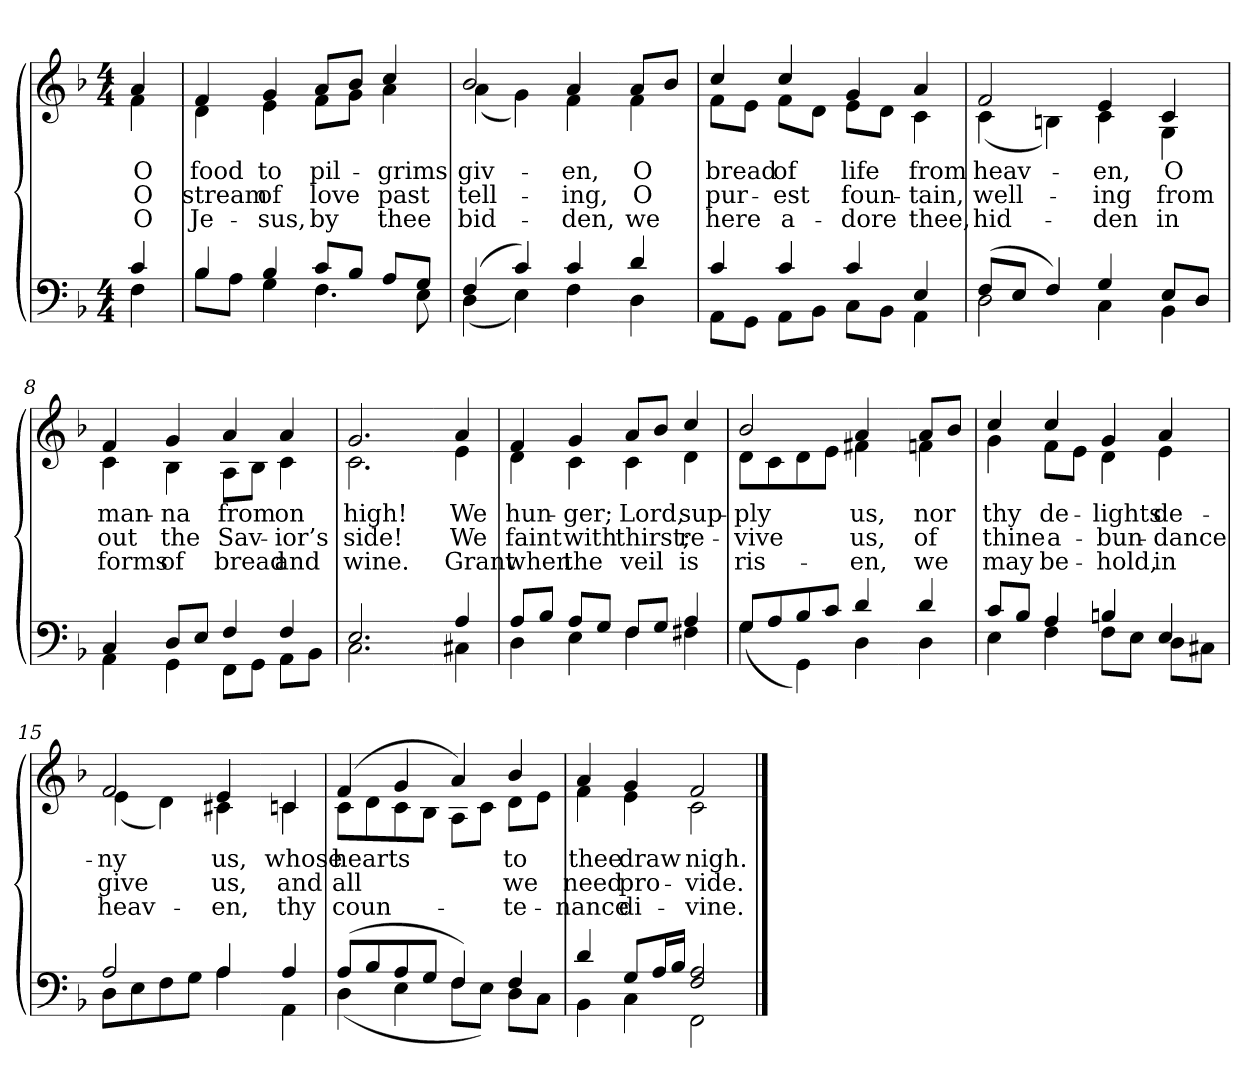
**kern	**kern	**text	**text	**text
*part2	*part1	*part1	*part1	*part1
*staff2	*staff1	*staff1	*staff1	*staff1
*clefF4	*clefG2	*	*	*
*k[b-]	*k[b-]	*	*	*
*M4/4	*M4/4	*	*	*
=1	=1	=1	=1	=1
*^	*	*	*	*
!	!	!LO:TX:b:i:t=Verse	!	!	!
!	!	!	!LO:LY:b	!LO:LY:b	!LO:LY:b
*	*	*^	*	*	*
4c/	4F\	4a/	4f\	O	O	O
=2	=2	=2	=2	=2	=2	=2
!	!	!	!	!LO:LY:b	!LO:LY:b	!LO:LY:b
4B-/	8B-\L	4f/	4d\	food	stream	Je-
.	8A\J	.	.	.	.	.
!	!	!	!	!LO:LY:b	!LO:LY:b	!LO:LY:b
4B-/	4G\	4g/	4e\	to	of	-sus,
!	!	!	!	!LO:LY:b	!LO:LY:b	!LO:LY:b
8c/L	4.F\	8a/L	8f\L	pil-	love	by
8B-/J	.	8b-/J	8g\J	.	.	.
!	!	!	!	!LO:LY:b	!LO:LY:b	!LO:LY:b
8A/L	.	4cc/	4a\	-grims	past	thee
8G/J	8E\	.	.	.	.	.
=3	=3	=3	=3	=3	=3	=3
!	!	!	!	!LO:LY:b	!LO:LY:b	!LO:LY:b
(>4F/	(<4D\	2b-/	(<4a\	giv-	tell-	bid-
4c/)	4E\)	.	4g\)	.	.	.
!	!	!	!	!LO:LY:b	!LO:LY:b	!LO:LY:b
4c/	4F\	4a/	4f\	-en,	-ing,	-den,
!!LO:LB:g=z	!!
=4-	=4-	=4-	=4-	=4-	=4-	=4-
!	!	!	!	!LO:LY:b	!LO:LY:b	!LO:LY:b
4d/	4D\	8a/L	4f\	O	O	we
.	.	8b-/J	.	.	.	.
=5	=5	=5	=5	=5	=5	=5
!	!	!	!	!LO:LY:b	!LO:LY:b	!LO:LY:b
4c/	8AA\L	4cc/	8f\L	bread	pur-	here
.	8GG\J	.	8e\J	.	.	.
!	!	!	!	!LO:LY:b	!LO:LY:b	!LO:LY:b
4c/	8AA\L	4cc/	8f\L	of	-est	a-
.	8BB-\J	.	8d\J	.	.	.
!	!	!	!	!LO:LY:b	!LO:LY:b	!LO:LY:b
4c/	8C\L	4g/	8e\L	life	foun-	-dore
.	8BB-\J	.	8d\J	.	.	.
!	!	!	!	!LO:LY:b	!LO:LY:b	!LO:LY:b
4E/	4AA\	4a/	4c\	from	-tain,	thee,
=6	=6	=6	=6	=6	=6	=6
!	!	!	!	!LO:LY:b	!LO:LY:b	!LO:LY:b
(>8F/L	2D\	2f/	(<4c\	heav-	well-	hid-
8E/J	.	.	.	.	.	.
4F/)	.	.	4Bn\)	.	.	.
!	!	!	!	!LO:LY:b	!LO:LY:b	!LO:LY:b
4G/	4C\	4e/	4c\	-en,	-ing	-den
!!LO:LB:g=z	!!
=7-	=7-	=7-	=7-	=7-	=7-	=7-
!	!	!	!	!LO:LY:b	!LO:LY:b	!LO:LY:b
8E/L	4BB-i\	4c/	4G\	O	from	in
8D/J	.	.	.	.	.	.
=8	=8	=8	=8	=8	=8	=8
!	!	!	!	!LO:LY:b	!LO:LY:b	!LO:LY:b
4C/	4AA\	4f/	4c\	man-	out	forms
!	!	!	!	!LO:LY:b	!LO:LY:b	!LO:LY:b
8D/L	4GG\	4g/	4B-\	-na	the	of
8E/J	.	.	.	.	.	.
!	!	!	!	!LO:LY:b	!LO:LY:b	!LO:LY:b
4F/	8FF\L	4a/	8A\L	from	Sav-	bread
.	8GG\J	.	8B-\J	.	.	.
!	!	!	!	!LO:LY:b	!LO:LY:b	!LO:LY:b
4F/	8AA\L	4a/	4c\	on	-ior’s	and
.	8BB-\J	.	.	.	.	.
=9	=9	=9	=9	=9	=9	=9
!	!	!	!	!LO:LY:b	!LO:LY:b	!LO:LY:b
2.E/	2.C\	2.g/	2.c\	high!	side!	wine.
!!LO:LB:g=z	!!
=10-	=10-	=10-	=10-	=10-	=10-	=10-
!	!	!	!	!LO:LY:b	!LO:LY:b	!LO:LY:b
4A/	4C#X\	4a/	4e\	We	We	Grant
=11	=11	=11	=11	=11	=11	=11
!	!	!	!	!LO:LY:b	!LO:LY:b	!LO:LY:b
8A/L	4D\	4f/	4d\	hun-	faint	when
8B-/J	.	.	.	.	.	.
!	!	!	!	!LO:LY:b	!LO:LY:b	!LO:LY:b
8A/L	4E\	4g/	4c\	-ger;	with	the
8G/J	.	.	.	.	.	.
!	!	!	!	!LO:LY:b	!LO:LY:b	!LO:LY:b
8F/L	4F\	8a/L	4c\	Lord,	thirst;	veil
8G/J	.	8b-/J	.	.	.	.
!	!	!	!	!LO:LY:b	!LO:LY:b	!LO:LY:b
4A/	4F#X\	4cc/	4d\	sup-	re-	is
=12	=12	=12	=12	=12	=12	=12
!	!	!	!	!LO:LY:b	!LO:LY:b	!LO:LY:b
8G/L	(<4G\	2b-/	8d\L	-ply	-vive	ris-
8A/	.	.	8c\	.	.	.
8B-/	4GG\)	.	8d\	.	.	.
8c/J	.	.	8e\J	.	.	.
!	!	!	!	!LO:LY:b	!LO:LY:b	!LO:LY:b
4d/	4D\	4a/	4f#X\	us,	us,	-en,
!!LO:LB:g=z	!!
=13-	=13-	=13-	=13-	=13-	=13-	=13-
!	!	!	!	!LO:LY:b	!LO:LY:b	!LO:LY:b
4d/	4D\	8a/L	4f\	nor	of	we
.	.	8b-/J	.	.	.	.
=14	=14	=14	=14	=14	=14	=14
!	!	!	!	!LO:LY:b	!LO:LY:b	!LO:LY:b
8c/L	4E\	4cc/	4g\	thy	thine	may
8B-/J	.	.	.	.	.	.
!	!	!	!	!LO:LY:b	!LO:LY:b	!LO:LY:b
4A/	4F\	4cc/	8f\L	de-	a-	be-
.	.	.	8e\J	.	.	.
!	!	!	!	!LO:LY:b	!LO:LY:b	!LO:LY:b
4Bn/	8F\L	4g/	4d\	-lights	-bun-	-hold,
.	8E\J	.	.	.	.	.
!	!	!	!	!LO:LY:b	!LO:LY:b	!LO:LY:b
4E/	8D\L	4a/	4e\	de-	-dance	in
.	8C#X\J	.	.	.	.	.
=15	=15	=15	=15	=15	=15	=15
!	!	!	!	!LO:LY:b	!LO:LY:b	!LO:LY:b
2A/	8D\L	2f/	(<4e\	-ny	give	heav-
.	8E\	.	.	.	.	.
.	8F\	.	4d\)	.	.	.
.	8G\J	.	.	.	.	.
!	!	!	!	!LO:LY:b	!LO:LY:b	!LO:LY:b
4A/	4A\	4e/	4c#X\	us,	us,	-en,
!!LO:LB:g=z	!!
=16-	=16-	=16-	=16-	=16-	=16-	=16-
!	!	!	!	!LO:LY:b	!LO:LY:b	!LO:LY:b
4A/	4AA\	4cn/	4c\	whose	and	thy
=17	=17	=17	=17	=17	=17	=17
!	!	!	!	!LO:LY:b	!LO:LY:b	!LO:LY:b
(>8A/L	(<4D\	(>4f/	8c\L	hearts	all	coun-
8B-/	.	.	8d\	.	.	.
8A/	4E\	4g/	8c\	.	.	.
8G/J	.	.	8B-\J	.	.	.
4F/)	8F\L	4a/)	8A\L	.	.	.
.	8E\J)	.	8c\J	.	.	.
!	!	!	!	!LO:LY:b	!LO:LY:b	!LO:LY:b
4F/	8D\L	4b-/	8d\L	to	we	-te-
.	8C\J	.	8e\J	.	.	.
=18	=18	=18	=18	=18	=18	=18
!	!	!	!	!LO:LY:b	!LO:LY:b	!LO:LY:b
4d/	4BB-\	4a/	4f\	thee	need	-nance
!	!	!	!	!LO:LY:b	!LO:LY:b	!LO:LY:b
8G/L	4C\	4g/	4e\	draw	pro-	di-
16A/L	.	.	.	.	.	.
16B-/JJ	.	.	.	.	.	.
!	!	!	!	!LO:LY:b	!LO:LY:b	!LO:LY:b
2F!/ 2A/	2FF\	2f/	2c\	nigh.	-vide.	-vine.
*v	*v	*	*	*	*	*
*	*v	*v	*	*	*
==	==	==	==	==
*-	*-	*-	*-	*-
